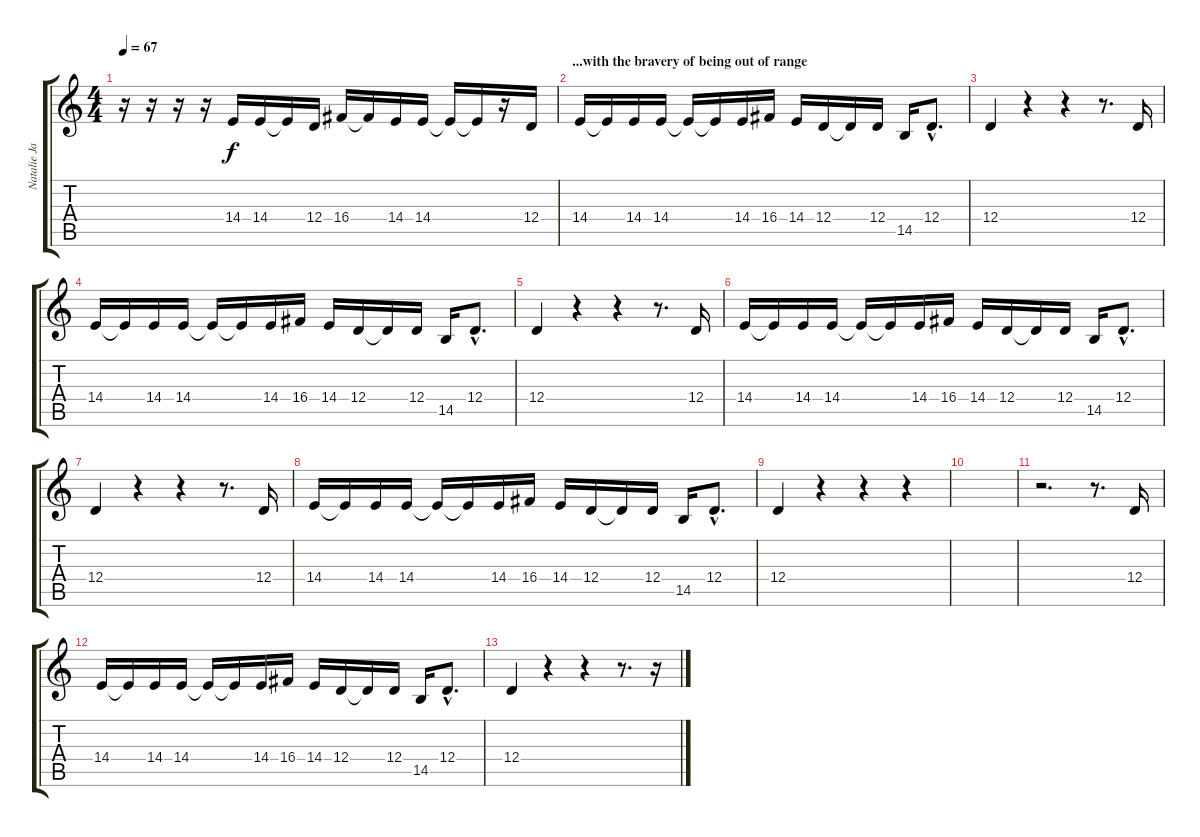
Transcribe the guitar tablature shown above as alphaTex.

\track ("Natalie Jackson, Lynn Fiddmont-Linsey" "Natalie Ja") {instrument choiraahs}
\staff {score tabs}
\tuning (E4 B3 G3 D3 A2 E2) {hide}
\ts (4 4)
\tempo 67
\clef g2
\ks c
r.16{dy f} r.16 r.16 r.16 14.4.16 14.4.16 14.4{t}.16 12.4.16 16.4.16 16.4{t}.16 14.4.16 14.4.16 14.4{t}.16 14.4{t}.16 r.16 12.4.16 |
\section ("" "...with the bravery of being out of range")
14.4.16 14.4{t}.16 14.4.16 14.4.16 14.4{t}.16 14.4{t}.16 14.4.16 16.4.16 14.4.16 12.4.16 12.4{t}.16 12.4.16 14.5.16 12.4{hac}.8{d} |
12.4.4 r.4 r.4 r.8{d} 12.4.16 |
14.4.16 14.4{t}.16 14.4.16 14.4.16 14.4{t}.16 14.4{t}.16 14.4.16 16.4.16 14.4.16 12.4.16 12.4{t}.16 12.4.16 14.5.16 12.4{hac}.8{d} |
12.4.4 r.4 r.4 r.8{d} 12.4.16 |
14.4.16 14.4{t}.16 14.4.16 14.4.16 14.4{t}.16 14.4{t}.16 14.4.16 16.4.16 14.4.16 12.4.16 12.4{t}.16 12.4.16 14.5.16 12.4{hac}.8{d} |
12.4.4 r.4 r.4 r.8{d} 12.4.16 |
14.4.16 14.4{t}.16 14.4.16 14.4.16 14.4{t}.16 14.4{t}.16 14.4.16 16.4.16 14.4.16 12.4.16 12.4{t}.16 12.4.16 14.5.16 12.4{hac}.8{d} |
12.4.4 r.4 r.4 r.4 |
|
r.2{d} r.8{d} 12.4.16 |
14.4.16 14.4{t}.16 14.4.16 14.4.16 14.4{t}.16 14.4{t}.16 14.4.16 16.4.16 14.4.16 12.4.16 12.4{t}.16 12.4.16 14.5.16 12.4{hac}.8{d} |
12.4.4 r.4 r.4 r.8{d} r.16
